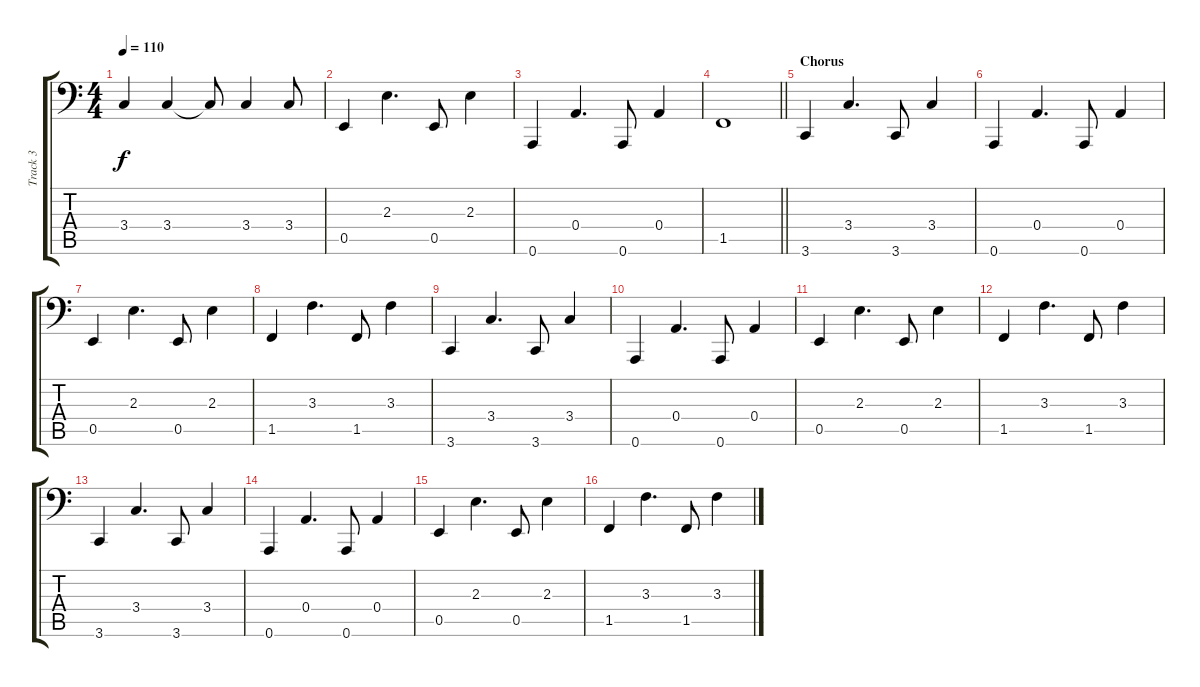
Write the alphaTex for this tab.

\track ("Track 3" "Track 3") {instrument electricbassfinger}
\staff {score tabs}
\tuning (C3 G2 D2 A1 E1 A0) {hide}
\ts (4 4)
\tempo 110
\clef f4
\ks c
3.4.4{dy f} 3.4.4 3.4{t}.8 3.4.4 3.4.8 |
0.5.4 2.3.4{d} 0.5.8 2.3.4 |
0.6.4 0.4.4{d} 0.6.8 0.4.4 |
\barLineRight lightlight
1.5.1 |
\section ("" "Chorus")
3.6.4 3.4.4{d} 3.6.8 3.4.4 |
0.6.4 0.4.4{d} 0.6.8 0.4.4 |
0.5.4 2.3.4{d} 0.5.8 2.3.4 |
1.5.4 3.3.4{d} 1.5.8 3.3.4 |
3.6.4 3.4.4{d} 3.6.8 3.4.4 |
0.6.4 0.4.4{d} 0.6.8 0.4.4 |
0.5.4 2.3.4{d} 0.5.8 2.3.4 |
1.5.4 3.3.4{d} 1.5.8 3.3.4 |
3.6.4 3.4.4{d} 3.6.8 3.4.4 |
0.6.4 0.4.4{d} 0.6.8 0.4.4 |
0.5.4 2.3.4{d} 0.5.8 2.3.4 |
1.5.4 3.3.4{d} 1.5.8 3.3.4
